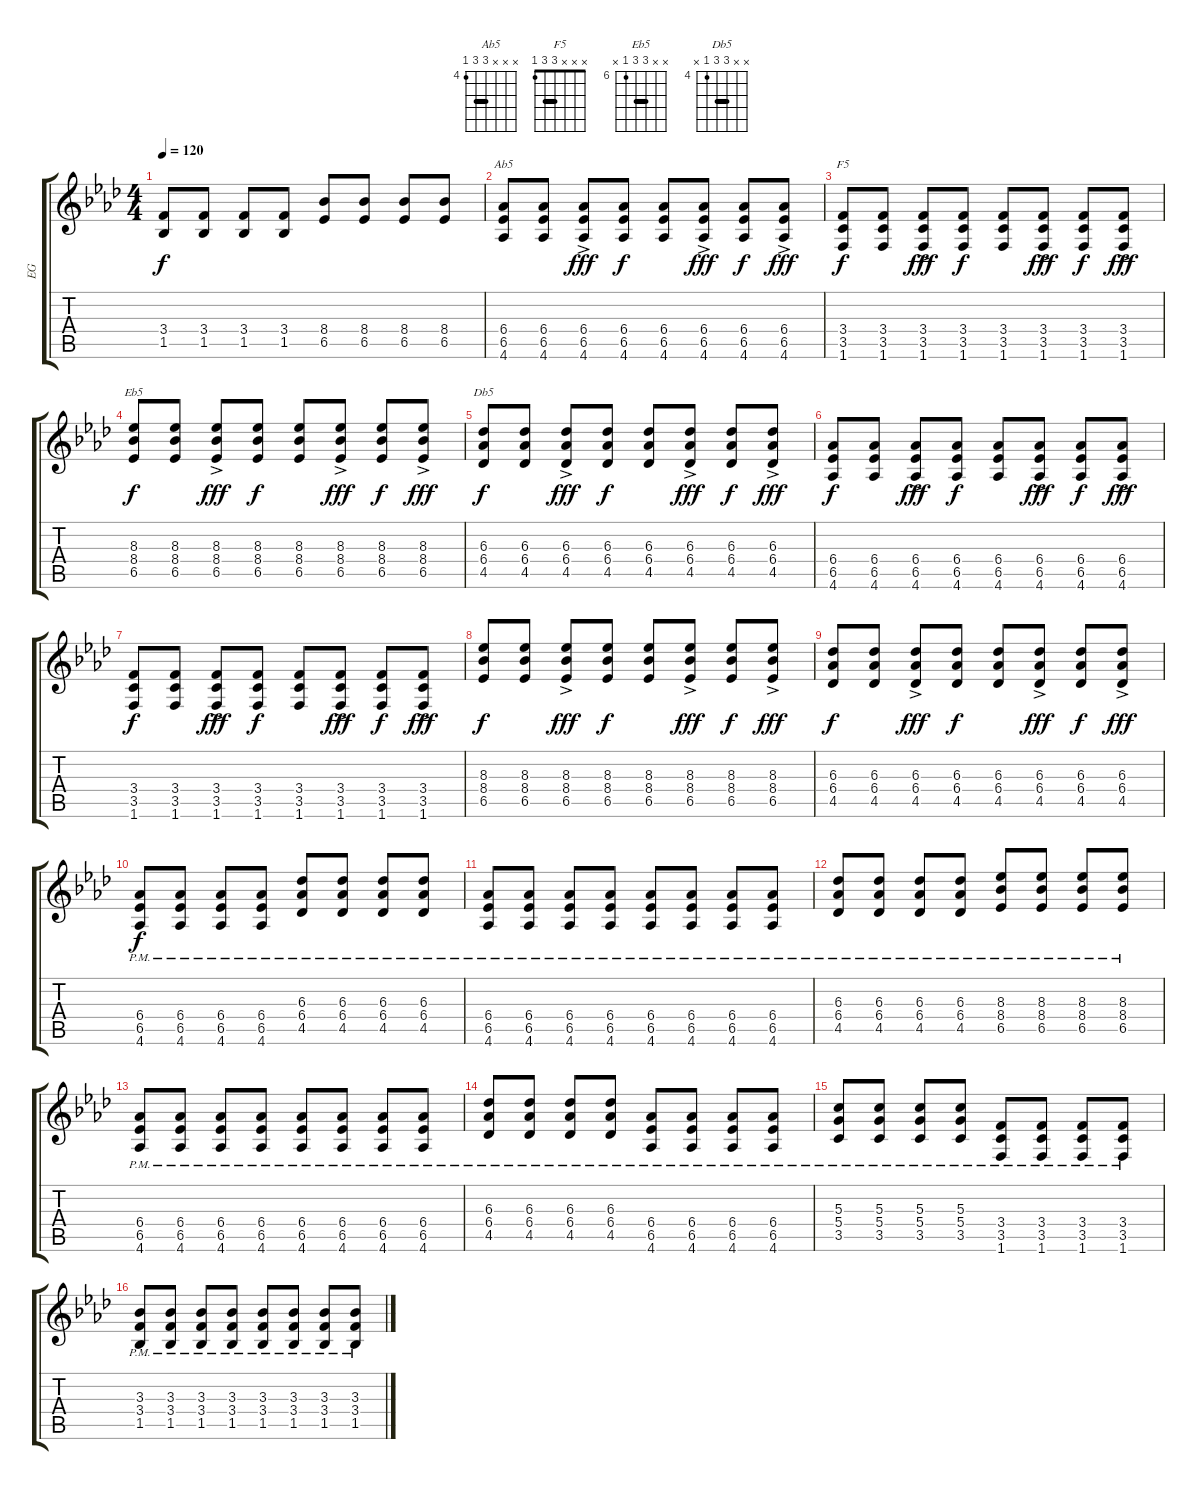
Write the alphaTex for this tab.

\track ("EG" "EG") {instrument overdrivenguitar}
\staff {score tabs}
\tuning (E4 B3 G3 D3 A2 E2) {hide}
\chord ("Ab5" x x x 6 6 4) {firstfret 4 barre 6}
\chord ("F5" x x x 3 3 1) {barre 3}
\chord ("Eb5" x x 8 8 6 x) {firstfret 6 barre 8}
\chord ("Db5" x x 6 6 4 x) {firstfret 4 barre 6}
\ts (4 4)
\tempo 120
\clef g2
\ks ab
(3.4 1.5).8{dy f} (3.4 1.5).8 (3.4 1.5).8 (3.4 1.5).8 (8.4 6.5).8 (8.4 6.5).8 (8.4 6.5).8 (8.4 6.5).8 |
(6.4 6.5 4.6).8{ch "Ab5"} (6.4 6.5 4.6).8 (6.4{ac} 6.5{ac} 4.6{ac}).8{dy fff} (6.4 6.5 4.6).8{dy f} (6.4 6.5 4.6).8 (6.4{ac} 6.5{ac} 4.6{ac}).8{dy fff} (6.4 6.5 4.6).8{dy f} (6.4{ac} 6.5{ac} 4.6{ac}).8{dy fff} |
(3.4 3.5 1.6).8{ch "F5" dy f} (3.4 3.5 1.6).8 (3.4{ac} 3.5{ac} 1.6{ac}).8{dy fff} (3.4 3.5 1.6).8{dy f} (3.4 3.5 1.6).8 (3.4{ac} 3.5{ac} 1.6{ac}).8{dy fff} (3.4 3.5 1.6).8{dy f} (3.4{ac} 3.5{ac} 1.6{ac}).8{dy fff} |
(8.3 8.4 6.5).8{ch "Eb5" dy f} (8.3 8.4 6.5).8 (8.3{ac} 8.4{ac} 6.5{ac}).8{dy fff} (8.3 8.4 6.5).8{dy f} (8.3 8.4 6.5).8 (8.3{ac} 8.4{ac} 6.5{ac}).8{dy fff} (8.3 8.4 6.5).8{dy f} (8.3{ac} 8.4{ac} 6.5{ac}).8{dy fff} |
(6.3 6.4 4.5).8{ch "Db5" dy f} (6.3 6.4 4.5).8 (6.3{ac} 6.4{ac} 4.5{ac}).8{dy fff} (6.3 6.4 4.5).8{dy f} (6.3 6.4 4.5).8 (6.3{ac} 6.4{ac} 4.5{ac}).8{dy fff} (6.3 6.4 4.5).8{dy f} (6.3{ac} 6.4{ac} 4.5{ac}).8{dy fff} |
(6.4 6.5 4.6).8{dy f} (6.4 6.5 4.6).8 (6.4{ac} 6.5{ac} 4.6{ac}).8{dy fff} (6.4 6.5 4.6).8{dy f} (6.4 6.5 4.6).8 (6.4{ac} 6.5{ac} 4.6{ac}).8{dy fff} (6.4 6.5 4.6).8{dy f} (6.4{ac} 6.5{ac} 4.6{ac}).8{dy fff} |
(3.4 3.5 1.6).8{dy f} (3.4 3.5 1.6).8 (3.4{ac} 3.5{ac} 1.6{ac}).8{dy fff} (3.4 3.5 1.6).8{dy f} (3.4 3.5 1.6).8 (3.4{ac} 3.5{ac} 1.6{ac}).8{dy fff} (3.4 3.5 1.6).8{dy f} (3.4{ac} 3.5{ac} 1.6{ac}).8{dy fff} |
(8.3 8.4 6.5).8{dy f} (8.3 8.4 6.5).8 (8.3{ac} 8.4{ac} 6.5{ac}).8{dy fff} (8.3 8.4 6.5).8{dy f} (8.3 8.4 6.5).8 (8.3{ac} 8.4{ac} 6.5{ac}).8{dy fff} (8.3 8.4 6.5).8{dy f} (8.3{ac} 8.4{ac} 6.5{ac}).8{dy fff} |
(6.3 6.4 4.5).8{dy f} (6.3 6.4 4.5).8 (6.3{ac} 6.4{ac} 4.5{ac}).8{dy fff} (6.3 6.4 4.5).8{dy f} (6.3 6.4 4.5).8 (6.3{ac} 6.4{ac} 4.5{ac}).8{dy fff} (6.3 6.4 4.5).8{dy f} (6.3{ac} 6.4{ac} 4.5{ac}).8{dy fff} |
(6.4 6.5{pm} 4.6{pm}).8{dy f} (6.4 6.5{pm} 4.6{pm}).8 (6.4 6.5{pm} 4.6{pm}).8 (6.4 6.5{pm} 4.6{pm}).8 (6.3 6.4{pm} 4.5{pm}).8 (6.3 6.4{pm} 4.5{pm}).8 (6.3 6.4{pm} 4.5{pm}).8 (6.3 6.4{pm} 4.5{pm}).8 |
(6.4 6.5{pm} 4.6{pm}).8 (6.4 6.5{pm} 4.6{pm}).8 (6.4 6.5{pm} 4.6{pm}).8 (6.4 6.5{pm} 4.6{pm}).8 (6.4 6.5{pm} 4.6{pm}).8 (6.4 6.5{pm} 4.6{pm}).8 (6.4 6.5{pm} 4.6{pm}).8 (6.4 6.5{pm} 4.6{pm}).8 |
(6.3 6.4{pm} 4.5{pm}).8 (6.3 6.4{pm} 4.5{pm}).8 (6.3 6.4{pm} 4.5{pm}).8 (6.3 6.4{pm} 4.5{pm}).8 (8.3 8.4{pm} 6.5{pm}).8 (8.3 8.4{pm} 6.5{pm}).8 (8.3 8.4{pm} 6.5{pm}).8 (8.3 8.4{pm} 6.5{pm}).8 |
(6.4 6.5{pm} 4.6{pm}).8 (6.4 6.5{pm} 4.6{pm}).8 (6.4 6.5{pm} 4.6{pm}).8 (6.4 6.5{pm} 4.6{pm}).8 (6.4 6.5{pm} 4.6{pm}).8 (6.4 6.5{pm} 4.6{pm}).8 (6.4 6.5{pm} 4.6{pm}).8 (6.4 6.5{pm} 4.6{pm}).8 |
(6.3 6.4{pm} 4.5{pm}).8 (6.3 6.4{pm} 4.5{pm}).8 (6.3 6.4{pm} 4.5{pm}).8 (6.3 6.4{pm} 4.5{pm}).8 (6.4 6.5{pm} 4.6{pm}).8 (6.4 6.5{pm} 4.6{pm}).8 (6.4 6.5{pm} 4.6{pm}).8 (6.4 6.5{pm} 4.6{pm}).8 |
(5.3 5.4{pm} 3.5{pm}).8 (5.3 5.4{pm} 3.5{pm}).8 (5.3 5.4{pm} 3.5{pm}).8 (5.3 5.4{pm} 3.5{pm}).8 (3.4 3.5{pm} 1.6{pm}).8 (3.4 3.5{pm} 1.6{pm}).8 (3.4 3.5{pm} 1.6{pm}).8 (3.4 3.5{pm} 1.6{pm}).8 |
(3.3 3.4{pm} 1.5{pm}).8 (3.3 3.4{pm} 1.5{pm}).8 (3.3 3.4{pm} 1.5{pm}).8 (3.3 3.4{pm} 1.5{pm}).8 (3.3 3.4{pm} 1.5{pm}).8 (3.3 3.4{pm} 1.5{pm}).8 (3.3 3.4{pm} 1.5{pm}).8 (3.3 3.4{pm} 1.5{pm}).8
